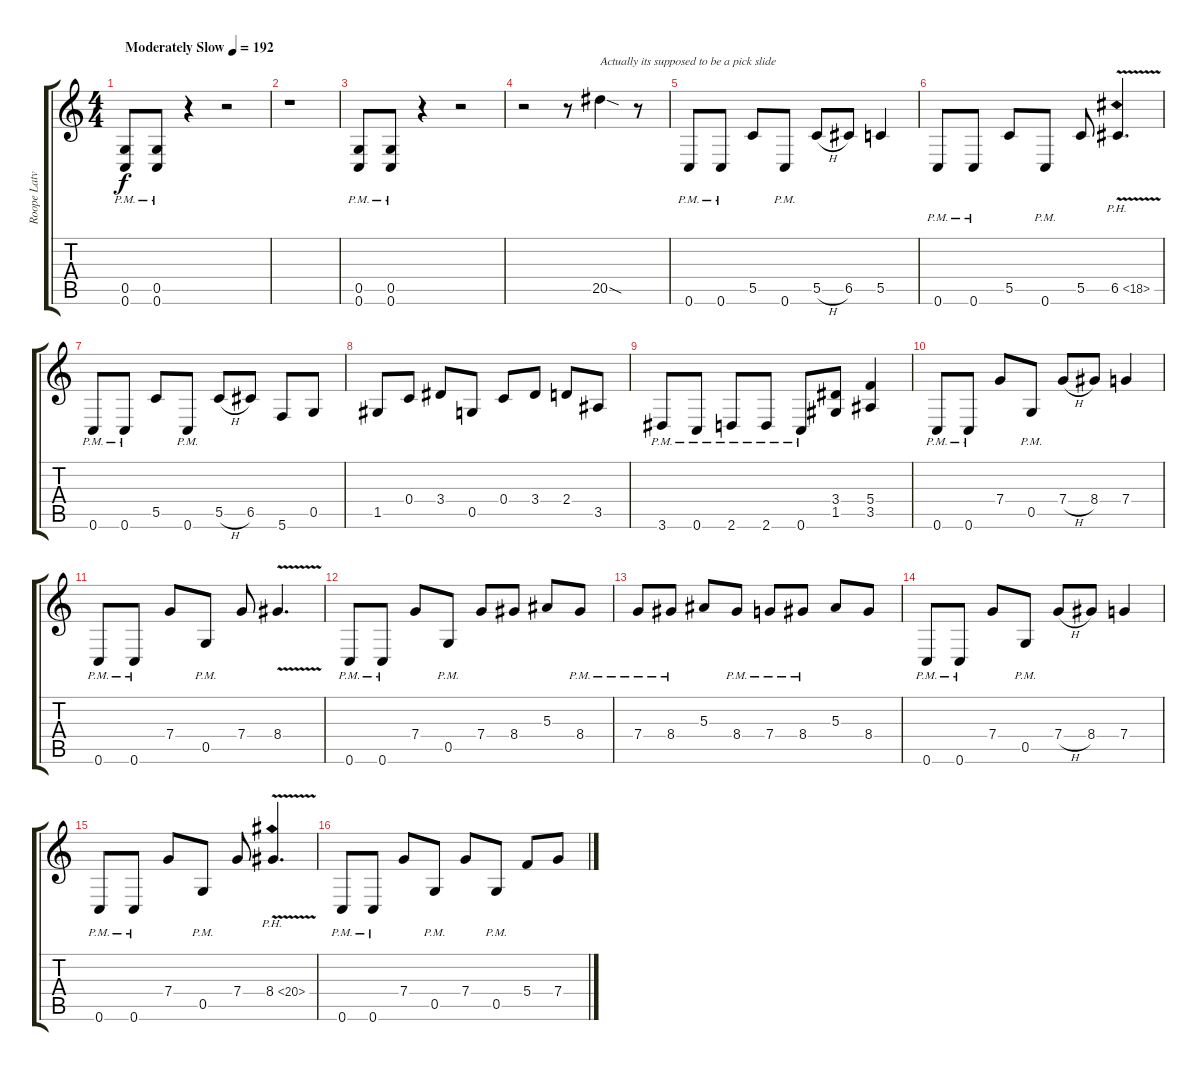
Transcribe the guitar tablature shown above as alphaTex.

\track ("Roope Latvala" "Roope Latv") {instrument overdrivenguitar}
\staff {score tabs}
\tuning (D4 A3 F3 C3 G2 C2) {hide}
\ts (4 4)
\tempo (192 "Moderately Slow")
\clef g2
\ks c
(0.5{pm} 0.6{pm}).8{dy f instrument overdrivenguitar} (0.5{pm} 0.6{pm}).8 r.4 r.2 |
r.1 |
(0.5{pm} 0.6{pm}).8 (0.5{pm} 0.6{pm}).8 r.4 r.2 |
r.2 r.8 20.5{sod}.4{txt "Actually its supposed to be a pick slide"} r.8 |
0.6{pm}.8 0.6{pm}.8 5.5.8 0.6{pm}.8 5.5{h}.8 6.5.8 5.5.4 |
0.6{pm}.8 0.6{pm}.8 5.5.8 0.6{pm}.8 5.5.8 6.5{ph 12 v}.4{d} |
0.6{pm}.8 0.6{pm}.8 5.5.8 0.6{pm}.8 5.5{h}.8 6.5.8 5.6.8 0.5.8 |
1.5.8 0.4.8 3.4.8 0.5.8 0.4.8 3.4.8 2.4.8 3.5.8 |
3.6{pm}.8 0.6{pm}.8 2.6{pm}.8 2.6{pm}.8 0.6{pm}.8 (3.4 1.5).8 (5.4 3.5).4 |
0.6{pm}.8 0.6{pm}.8 7.4.8 0.5{pm}.8 7.4{h}.8 8.4.8 7.4.4 |
0.6{pm}.8 0.6{pm}.8 7.4.8 0.5{pm}.8 7.4.8 8.4{v}.4{d} |
0.6{pm}.8 0.6{pm}.8 7.4.8 0.5{pm}.8 7.4.8 8.4.8 5.3.8 8.4{pm}.8 |
7.4{pm}.8 8.4{pm}.8 5.3.8 8.4{pm}.8 7.4{pm}.8 8.4{pm}.8 5.3.8 8.4.8 |
0.6{pm}.8 0.6{pm}.8 7.4.8 0.5{pm}.8 7.4{h}.8 8.4.8 7.4.4 |
0.6{pm}.8 0.6{pm}.8 7.4.8 0.5{pm}.8 7.4.8 8.4{ph 12 v}.4{d} |
0.6{pm}.8 0.6{pm}.8 7.4.8 0.5{pm}.8 7.4.8 0.5{pm}.8 5.4.8 7.4.8
